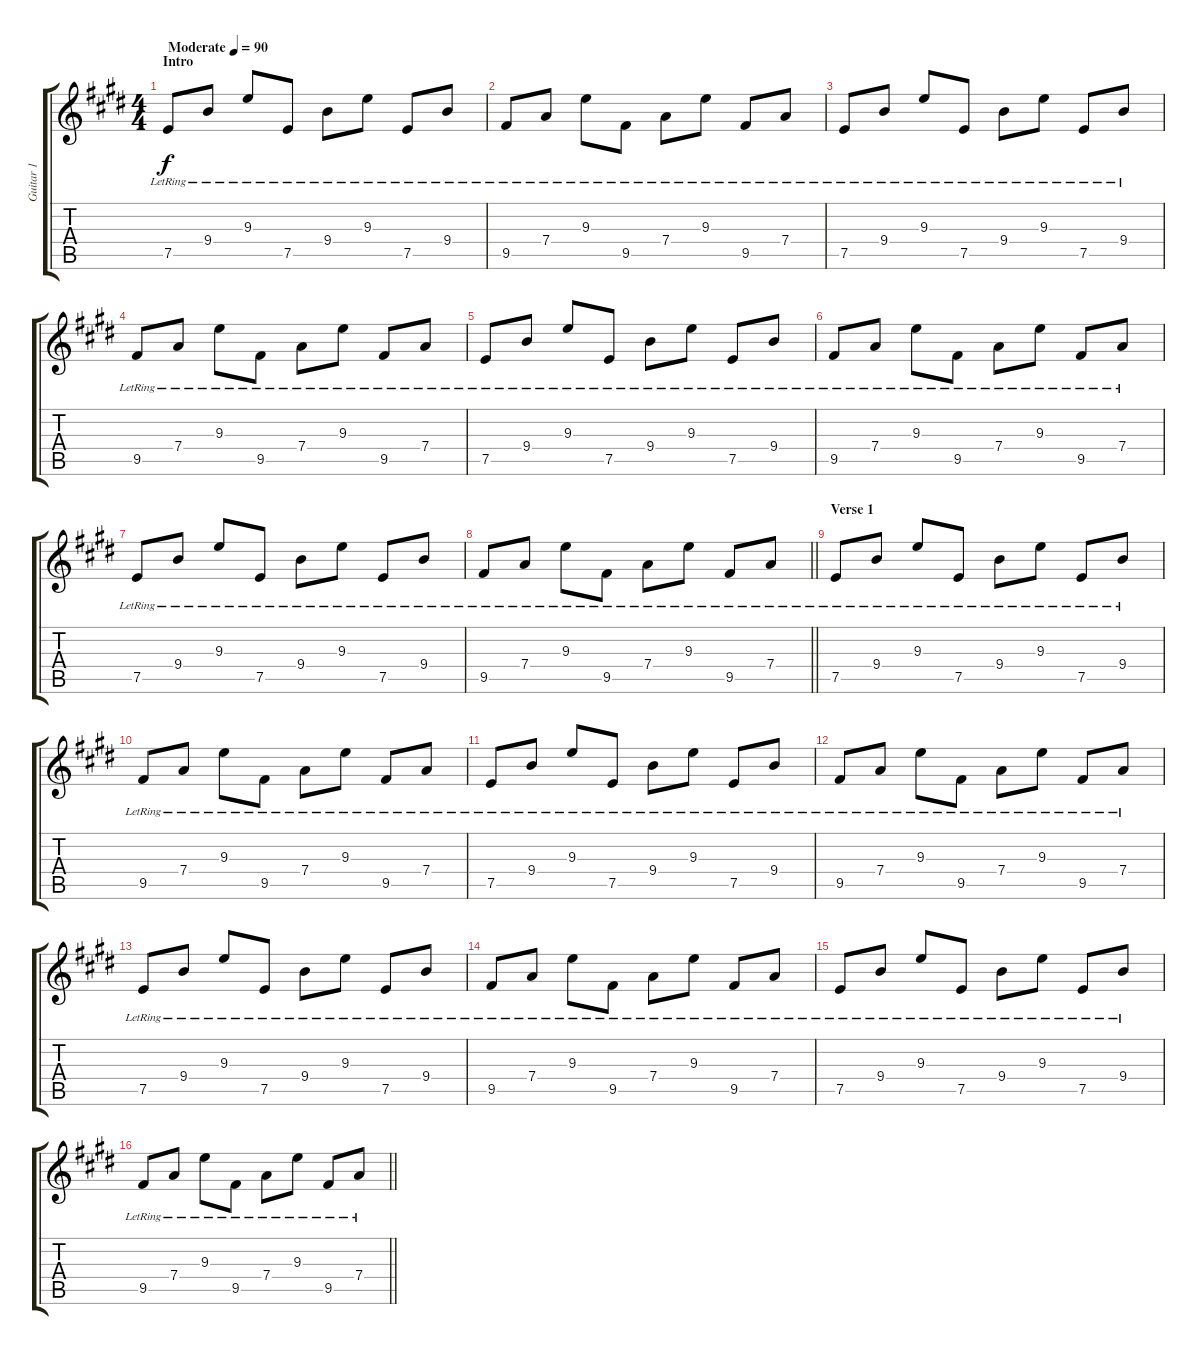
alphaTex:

\track ("Guitar 1" "Guitar 1") {instrument acousticguitarsteel}
\staff {score tabs}
\tuning (E4 B3 G3 D3 A2 E2) {hide}
\ts (4 4)
\section ("" "Intro")
\tempo (90 "Moderate")
\clef g2
\ks e
7.5{lr}.8{dy f instrument acousticguitarsteel} 9.4{lr}.8 9.3{lr}.8 7.5{lr}.8 9.4{lr}.8 9.3{lr}.8 7.5{lr}.8 9.4{lr}.8 |
9.5{lr}.8 7.4{lr}.8 9.3{lr}.8 9.5{lr}.8 7.4{lr}.8 9.3{lr}.8 9.5{lr}.8 7.4{lr}.8 |
7.5{lr}.8 9.4{lr}.8 9.3{lr}.8 7.5{lr}.8 9.4{lr}.8 9.3{lr}.8 7.5{lr}.8 9.4{lr}.8 |
9.5{lr}.8 7.4{lr}.8 9.3{lr}.8 9.5{lr}.8 7.4{lr}.8 9.3{lr}.8 9.5{lr}.8 7.4{lr}.8 |
7.5{lr}.8 9.4{lr}.8 9.3{lr}.8 7.5{lr}.8 9.4{lr}.8 9.3{lr}.8 7.5{lr}.8 9.4{lr}.8 |
9.5{lr}.8 7.4{lr}.8 9.3{lr}.8 9.5{lr}.8 7.4{lr}.8 9.3{lr}.8 9.5{lr}.8 7.4{lr}.8 |
7.5{lr}.8 9.4{lr}.8 9.3{lr}.8 7.5{lr}.8 9.4{lr}.8 9.3{lr}.8 7.5{lr}.8 9.4{lr}.8 |
\barLineRight lightlight
9.5{lr}.8 7.4{lr}.8 9.3{lr}.8 9.5{lr}.8 7.4{lr}.8 9.3{lr}.8 9.5{lr}.8 7.4{lr}.8 |
\section ("" "Verse 1")
7.5{lr}.8 9.4{lr}.8 9.3{lr}.8 7.5{lr}.8 9.4{lr}.8 9.3{lr}.8 7.5{lr}.8 9.4{lr}.8 |
9.5{lr}.8 7.4{lr}.8 9.3{lr}.8 9.5{lr}.8 7.4{lr}.8 9.3{lr}.8 9.5{lr}.8 7.4{lr}.8 |
7.5{lr}.8 9.4{lr}.8 9.3{lr}.8 7.5{lr}.8 9.4{lr}.8 9.3{lr}.8 7.5{lr}.8 9.4{lr}.8 |
9.5{lr}.8 7.4{lr}.8 9.3{lr}.8 9.5{lr}.8 7.4{lr}.8 9.3{lr}.8 9.5{lr}.8 7.4{lr}.8 |
7.5{lr}.8 9.4{lr}.8 9.3{lr}.8 7.5{lr}.8 9.4{lr}.8 9.3{lr}.8 7.5{lr}.8 9.4{lr}.8 |
9.5{lr}.8 7.4{lr}.8 9.3{lr}.8 9.5{lr}.8 7.4{lr}.8 9.3{lr}.8 9.5{lr}.8 7.4{lr}.8 |
7.5{lr}.8 9.4{lr}.8 9.3{lr}.8 7.5{lr}.8 9.4{lr}.8 9.3{lr}.8 7.5{lr}.8 9.4{lr}.8 |
\barLineRight lightlight
9.5{lr}.8 7.4{lr}.8 9.3{lr}.8 9.5{lr}.8 7.4{lr}.8 9.3{lr}.8 9.5{lr}.8 7.4{lr}.8
